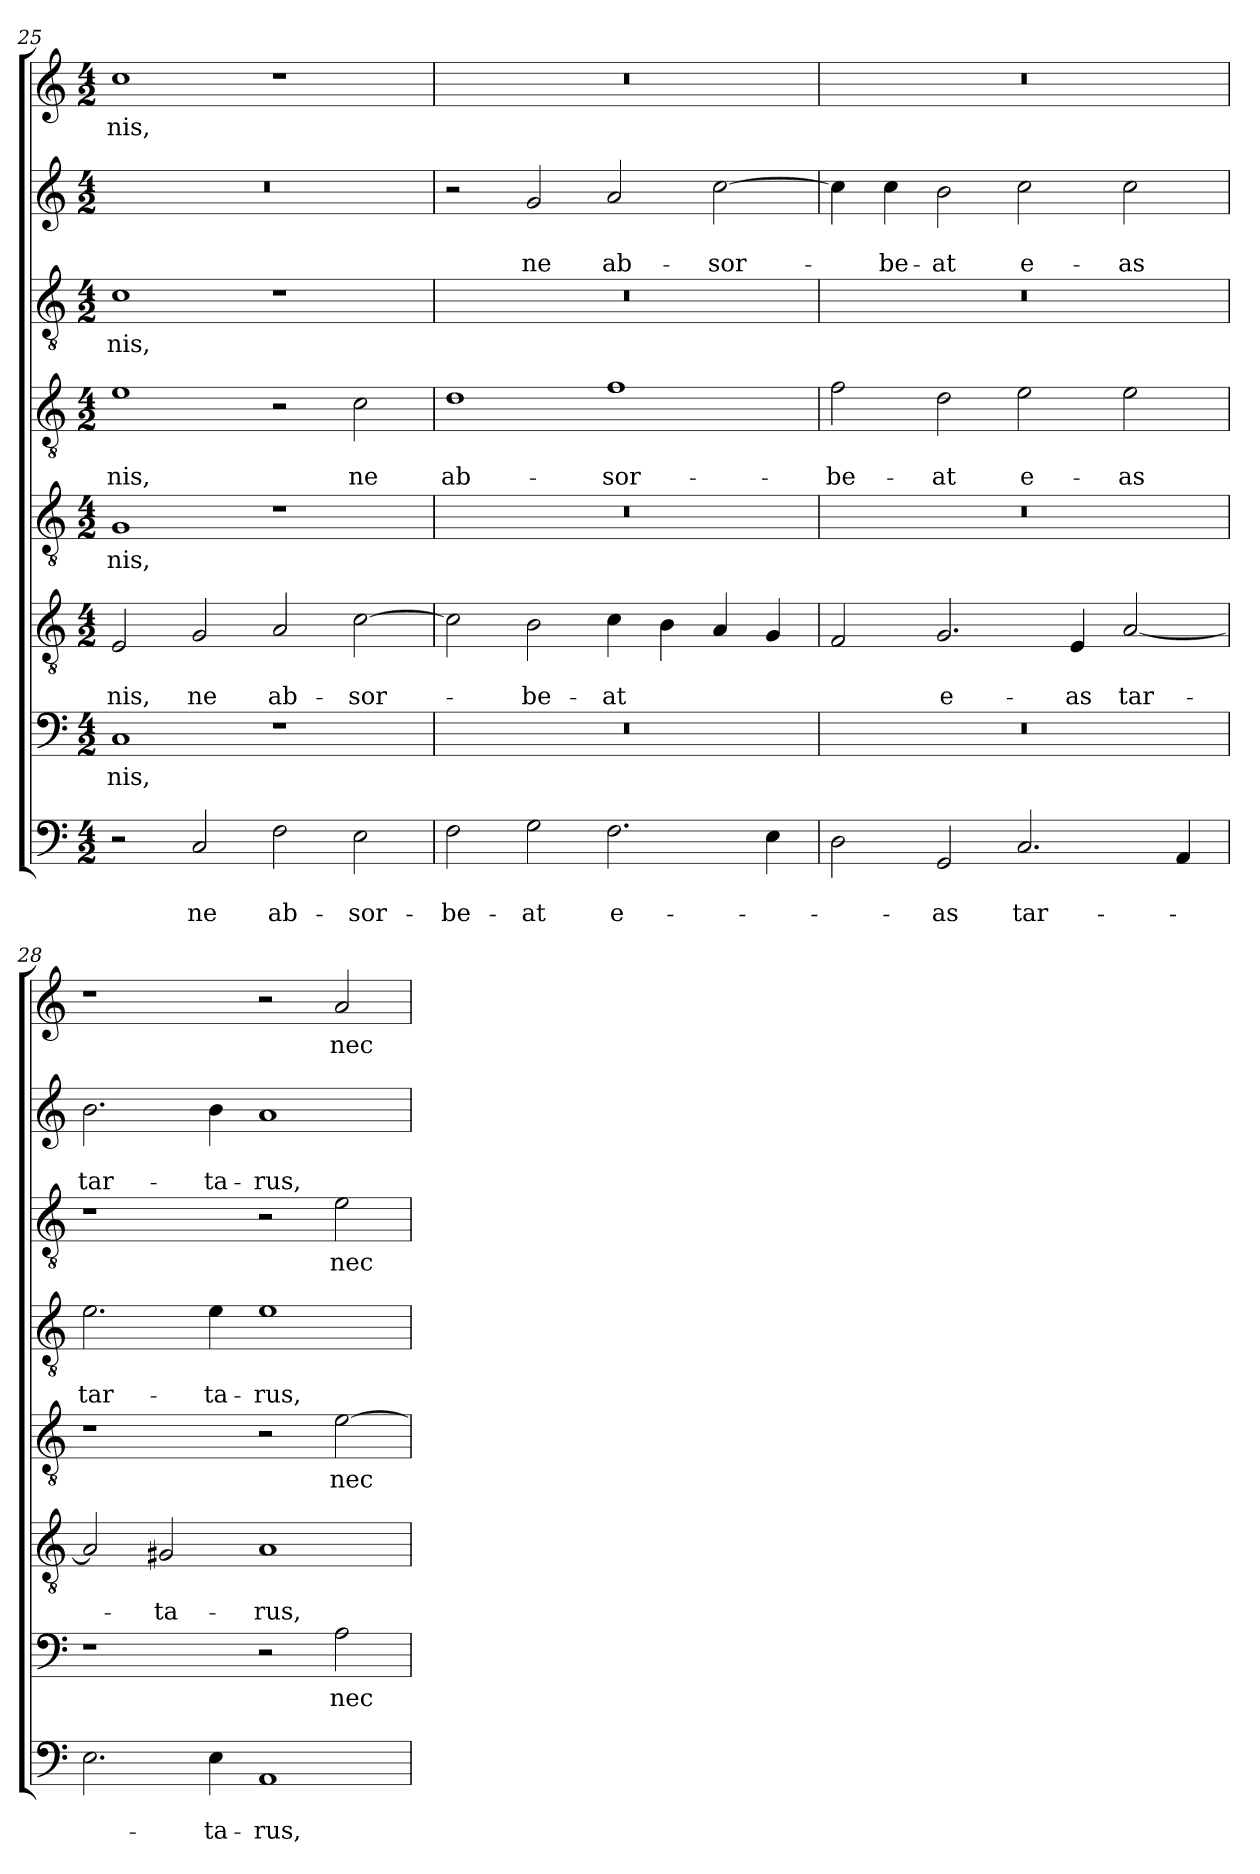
**kern	**text	**text	**kern	**text	**kern	**text	**text	**kern	**text	**kern	**text	**text	**kern	**text	**kern	**text	**text	**kern	**text
*part8	*part8	*part8	*part7	*part7	*part6	*part6	*part6	*part5	*part5	*part4	*part4	*part4	*part3	*part3	*part2	*part2	*part2	*part1	*part1
*staff8	*staff8	*staff8	*staff7	*staff7	*staff6	*staff6	*staff6	*staff5	*staff5	*staff4	*staff4	*staff4	*staff3	*staff3	*staff2	*staff2	*staff2	*staff1	*staff1
!!LO:PB:g=z
*clefF4	*	*	*clefF4	*	*clefGv2	*	*	*clefGv2	*	*clefGv2	*	*	*clefGv2	*	*clefG2	*	*	*clefG2	*
*k[]	*	*	*k[]	*	*k[]	*	*	*k[]	*	*k[]	*	*	*k[]	*	*k[]	*	*	*k[]	*
*C:	*	*	*C:	*	*C:	*	*	*C:	*	*C:	*	*	*C:	*	*C:	*	*	*C:	*
*M4/2	*	*	*M4/2	*	*M4/2	*	*	*M4/2	*	*M4/2	*	*	*M4/2	*	*M4/2	*	*	*M4/2	*
=25	=25	=25	=25	=25	=25	=25	=25	=25	=25	=25	=25	=25	=25	=25	=25	=25	=25	=25	=25
!	!	!	!	!LO:LY:b	!	!	!LO:LY:b	!	!LO:LY:b	!	!	!LO:LY:b	!	!LO:LY:b	!	!	!	!	!LO:LY:b
2r	.	.	1C	-nis,	2E/	.	-nis,	1G	-nis,	1e	.	-nis,	1c	-nis,	0r	.	.	1cc	-nis,
!	!	!LO:LY:b	!	!	!	!	!LO:LY:b	!	!	!	!	!	!	!	!	!	!	!	!
2C/	.	ne	.	.	2G/	.	ne	.	.	.	.	.	.	.	.	.	.	.	.
!	!	!LO:LY:b	!	!	!	!	!LO:LY:b	!	!	!	!	!	!	!	!	!	!	!	!
2F\	.	ab-	1r	.	2A/	.	ab-	1r	.	2r	.	.	1r	.	.	.	.	1r	.
!	!	!LO:LY:b	!	!	!	!	!LO:LY:b	!	!	!	!	!LO:LY:b	!	!	!	!	!	!	!
2E\	.	-sor-	.	.	[2c\	.	-sor-	.	.	2c\	.	ne	.	.	.	.	.	.	.
=26	=26	=26	=26	=26	=26	=26	=26	=26	=26	=26	=26	=26	=26	=26	=26	=26	=26	=26	=26
!	!	!LO:LY:b	!	!	!	!	!	!	!	!	!	!LO:LY:b	!	!	!	!	!	!	!
2F\	.	-be-	0r	.	2c\]	.	.	0r	.	1d	.	ab-	0r	.	2r	.	.	0r	.
!	!	!LO:LY:b	!	!	!	!	!LO:LY:b	!	!	!	!	!	!	!	!	!	!LO:LY:b	!	!
2G\	.	-at	.	.	2B\	.	-be-	.	.	.	.	.	.	.	2g/	.	ne	.	.
!	!	!LO:LY:b	!	!	!	!	!LO:LY:b	!	!	!	!	!LO:LY:b	!	!	!	!	!LO:LY:b	!	!
2.F\	.	e-	.	.	4c\	.	-at	.	.	1f	.	-sor-	.	.	2a/	.	ab-	.	.
.	.	.	.	.	4B\	.	.	.	.	.	.	.	.	.	.	.	.	.	.
!	!	!	!	!	!	!	!	!	!	!	!	!	!	!	!	!	!LO:LY:b	!	!
.	.	.	.	.	4A/	.	.	.	.	.	.	.	.	.	[2cc\	.	-sor-	.	.
4E\	.	.	.	.	4G/	.	.	.	.	.	.	.	.	.	.	.	.	.	.
=27	=27	=27	=27	=27	=27	=27	=27	=27	=27	=27	=27	=27	=27	=27	=27	=27	=27	=27	=27
!	!	!	!	!	!	!	!	!	!	!	!	!LO:LY:b	!	!	!	!	!	!	!
2D\	.	.	0r	.	2F/	.	.	0r	.	2f\	.	-be-	0r	.	4cc\]	.	.	0r	.
!	!	!	!	!	!	!	!	!	!	!	!	!	!	!	!	!	!LO:LY:b	!	!
.	.	.	.	.	.	.	.	.	.	.	.	.	.	.	4cc\	.	-be-	.	.
!	!	!LO:LY:b	!	!	!	!	!LO:LY:b	!	!	!	!	!LO:LY:b	!	!	!	!	!LO:LY:b	!	!
2GG/	.	-as	.	.	2.G/	.	e-	.	.	2d\	.	-at	.	.	2b\	.	-at	.	.
!	!	!LO:LY:b	!	!	!	!	!	!	!	!	!	!LO:LY:b	!	!	!	!	!LO:LY:b	!	!
2.C/	.	tar-	.	.	.	.	.	.	.	2e\	.	e-	.	.	2cc\	.	e-	.	.
!	!	!	!	!	!	!	!LO:LY:b	!	!	!	!	!	!	!	!	!	!	!	!
.	.	.	.	.	4E/	.	-as	.	.	.	.	.	.	.	.	.	.	.	.
!	!	!	!	!	!	!	!LO:LY:b	!	!	!	!	!LO:LY:b	!	!	!	!	!LO:LY:b	!	!
.	.	.	.	.	[2A/	.	tar-	.	.	2e\	.	-as	.	.	2cc\	.	-as	.	.
4AA/	.	.	.	.	.	.	.	.	.	.	.	.	.	.	.	.	.	.	.
=28	=28	=28	=28	=28	=28	=28	=28	=28	=28	=28	=28	=28	=28	=28	=28	=28	=28	=28	=28
!	!	!	!	!	!	!	!	!	!	!	!	!LO:LY:b	!	!	!	!	!LO:LY:b	!	!
2.E\	.	.	1r	.	2A/]	.	.	1r	.	2.e\	.	tar-	1r	.	2.b\	.	tar-	1r	.
!	!	!	!	!	!	!	!LO:LY:b	!	!	!	!	!	!	!	!	!	!	!	!
.	.	.	.	.	2G#X/	.	-ta-	.	.	.	.	.	.	.	.	.	.	.	.
!	!	!LO:LY:b	!	!	!	!	!	!	!	!	!	!LO:LY:b	!	!	!	!	!LO:LY:b	!	!
4E\	.	-ta-	.	.	.	.	.	.	.	4e\	.	-ta-	.	.	4b\	.	-ta-	.	.
!	!	!LO:LY:b	!	!	!	!	!LO:LY:b	!	!	!	!	!LO:LY:b	!	!	!	!	!LO:LY:b	!	!
1AA	.	-rus,	2r	.	1A	.	-rus,	2r	.	1e	.	-rus,	2r	.	1a	.	-rus,	2r	.
!	!	!	!	!LO:LY:b	!	!	!	!	!LO:LY:b	!	!	!	!	!LO:LY:b	!	!	!	!	!LO:LY:b
.	.	.	2A\	nec	.	.	.	[2e\	nec	.	.	.	2e\	nec	.	.	.	2a/	nec
=	=	=	=	=	=	=	=	=	=	=	=	=	=	=	=	=	=	=	=
*-	*-	*-	*-	*-	*-	*-	*-	*-	*-	*-	*-	*-	*-	*-	*-	*-	*-	*-	*-
